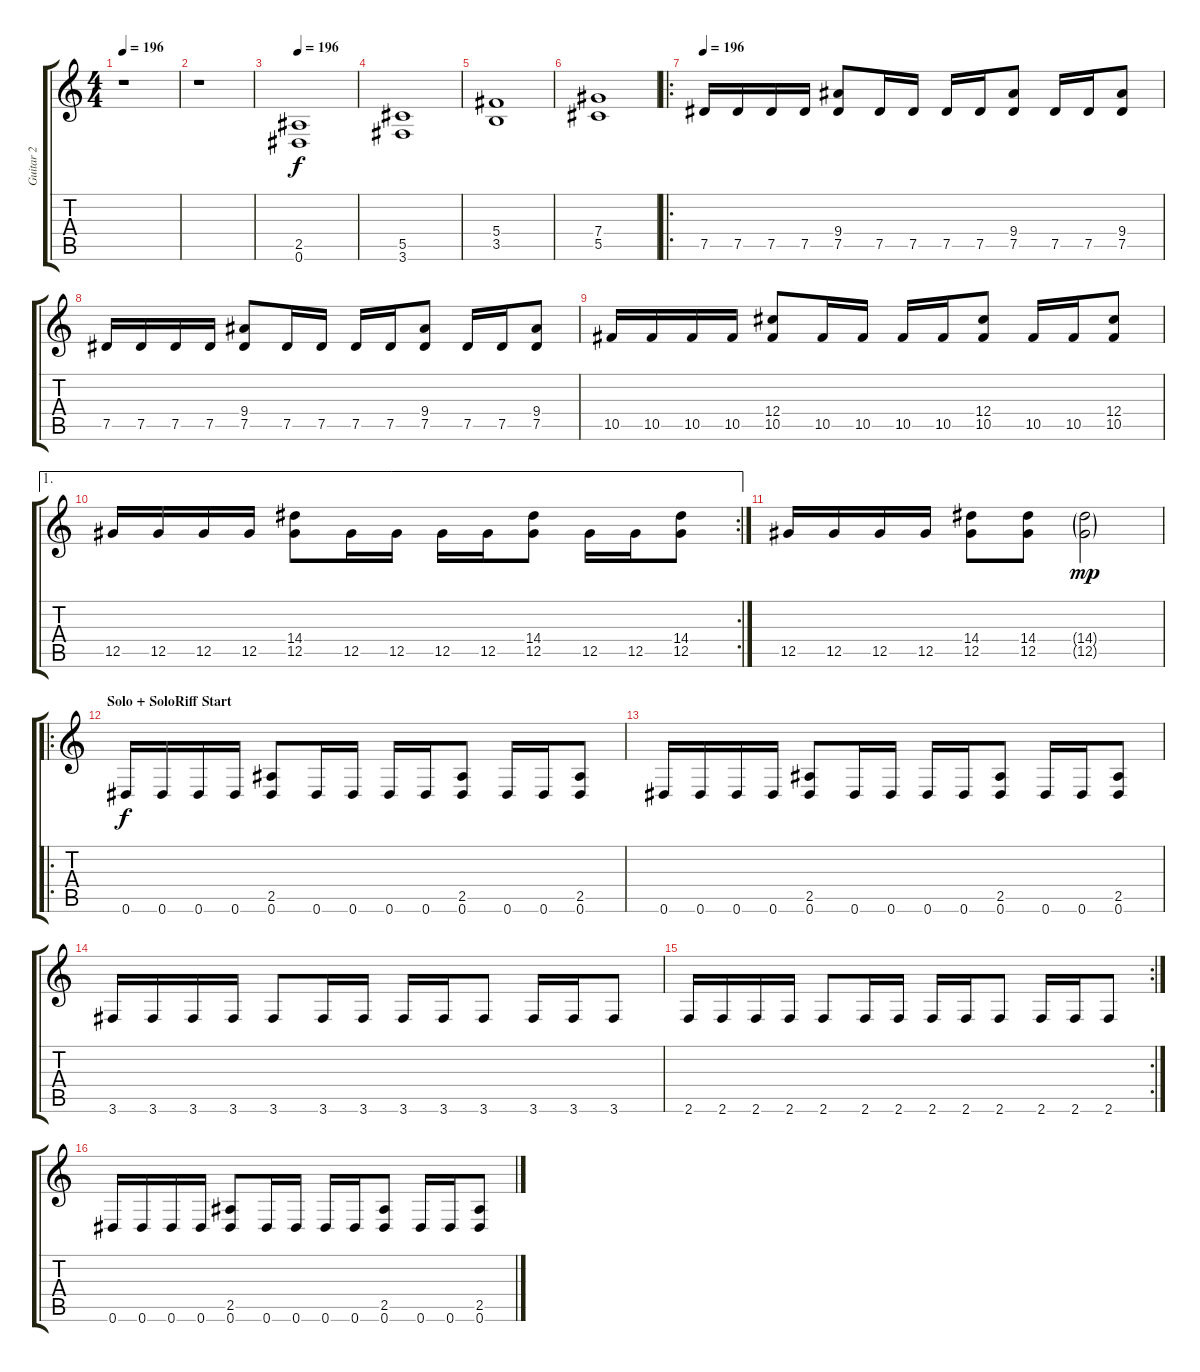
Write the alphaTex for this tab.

\track ("Guitar 2" "Guitar 2") {instrument distortionguitar}
\staff {score tabs}
\tuning (Eb4 Bb3 Gb3 Db3 Ab2 Eb2) {hide}
\ts (4 4)
\tempo 196
\clef g2
\ks c
r.1{dy f} |
r.1 |
\tempo 196
(2.5 0.6).1 |
(5.5 3.6).1 |
(5.4 3.5).1 |
(7.4 5.5).1 |
\ro
\tempo 196
7.5.16 7.5.16 7.5.16 7.5.16 (9.4 7.5).8 7.5.16 7.5.16 7.5.16 7.5.16 (9.4 7.5).8 7.5.16 7.5.16 (9.4 7.5).8 |
7.5.16 7.5.16 7.5.16 7.5.16 (9.4 7.5).8 7.5.16 7.5.16 7.5.16 7.5.16 (9.4 7.5).8 7.5.16 7.5.16 (9.4 7.5).8 |
10.5.16 10.5.16 10.5.16 10.5.16 (12.4 10.5).8 10.5.16 10.5.16 10.5.16 10.5.16 (12.4 10.5).8 10.5.16 10.5.16 (12.4 10.5).8 |
\ae 1
\rc 2
12.5.16 12.5.16 12.5.16 12.5.16 (14.4 12.5).8 12.5.16 12.5.16 12.5.16 12.5.16 (14.4 12.5).8 12.5.16 12.5.16 (14.4 12.5).8 |
12.5.16 12.5.16 12.5.16 12.5.16 (14.4 12.5).8 (14.4 12.5).8 (14.4{g} 12.5{g}).2{dy mp} |
\ro
\section ("" "Solo + SoloRiff Start")
0.6.16{dy f} 0.6.16 0.6.16 0.6.16 (2.5 0.6).8 0.6.16 0.6.16 0.6.16 0.6.16 (2.5 0.6).8 0.6.16 0.6.16 (2.5 0.6).8 |
0.6.16 0.6.16 0.6.16 0.6.16 (2.5 0.6).8 0.6.16 0.6.16 0.6.16 0.6.16 (2.5 0.6).8 0.6.16 0.6.16 (2.5 0.6).8 |
3.6.16 3.6.16 3.6.16 3.6.16 3.6.8 3.6.16 3.6.16 3.6.16 3.6.16 3.6.8 3.6.16 3.6.16 3.6.8 |
\rc 2
2.6.16 2.6.16 2.6.16 2.6.16 2.6.8 2.6.16 2.6.16 2.6.16 2.6.16 2.6.8 2.6.16 2.6.16 2.6.8 |
0.6.16 0.6.16 0.6.16 0.6.16 (2.5 0.6).8 0.6.16 0.6.16 0.6.16 0.6.16 (2.5 0.6).8 0.6.16 0.6.16 (2.5 0.6).8
